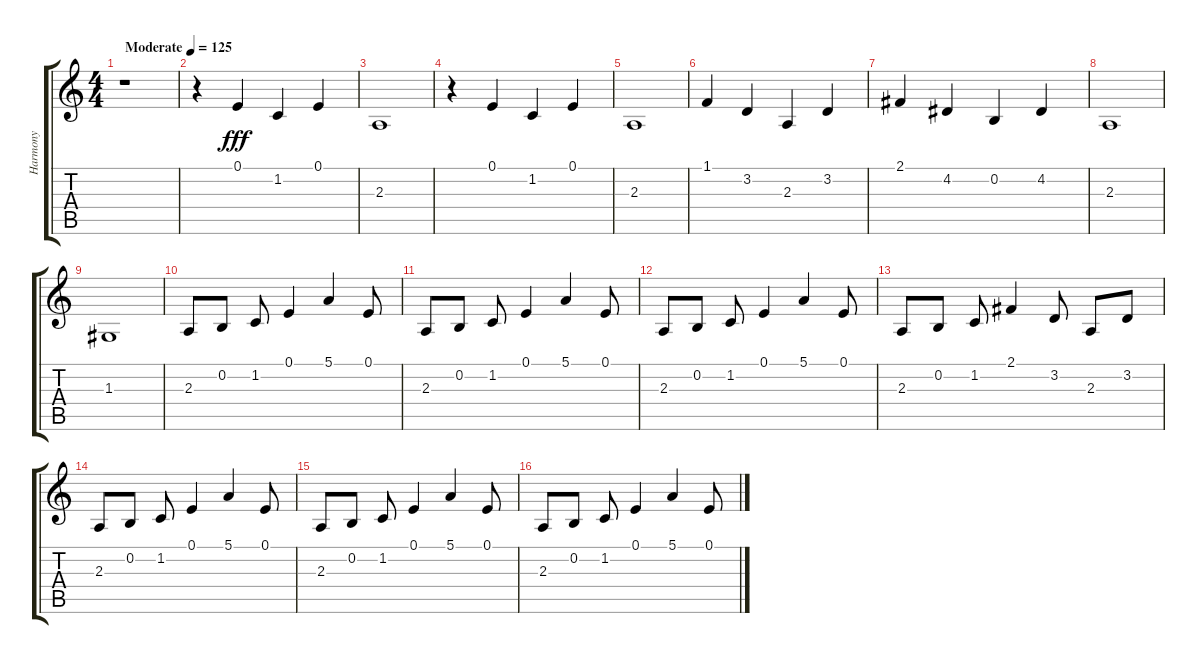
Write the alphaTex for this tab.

\track ("Harmony" "Harmony") {instrument electricgrandpiano}
\staff {score tabs}
\tuning (E4 B3 G3 D3 A2 E2) {hide}
\ts (4 4)
\tempo (125 "Moderate")
\clef g2
\ks c
r.1{dy fff instrument electricgrandpiano} |
r.4 0.1.4 1.2.4 0.1.4 |
2.3.1 |
r.4 0.1.4 1.2.4 0.1.4 |
2.3.1 |
1.1.4 3.2.4 2.3.4 3.2.4 |
2.1.4 4.2.4 0.2.4 4.2.4 |
2.3.1 |
1.3.1 |
2.3.8 0.2.8 1.2.8 0.1.4 5.1.4 0.1.8 |
2.3.8 0.2.8 1.2.8 0.1.4 5.1.4 0.1.8 |
2.3.8 0.2.8 1.2.8 0.1.4 5.1.4 0.1.8 |
2.3.8 0.2.8 1.2.8 2.1.4 3.2.8 2.3.8 3.2.8 |
2.3.8 0.2.8 1.2.8 0.1.4 5.1.4 0.1.8 |
2.3.8 0.2.8 1.2.8 0.1.4 5.1.4 0.1.8 |
2.3.8 0.2.8 1.2.8 0.1.4 5.1.4 0.1.8
